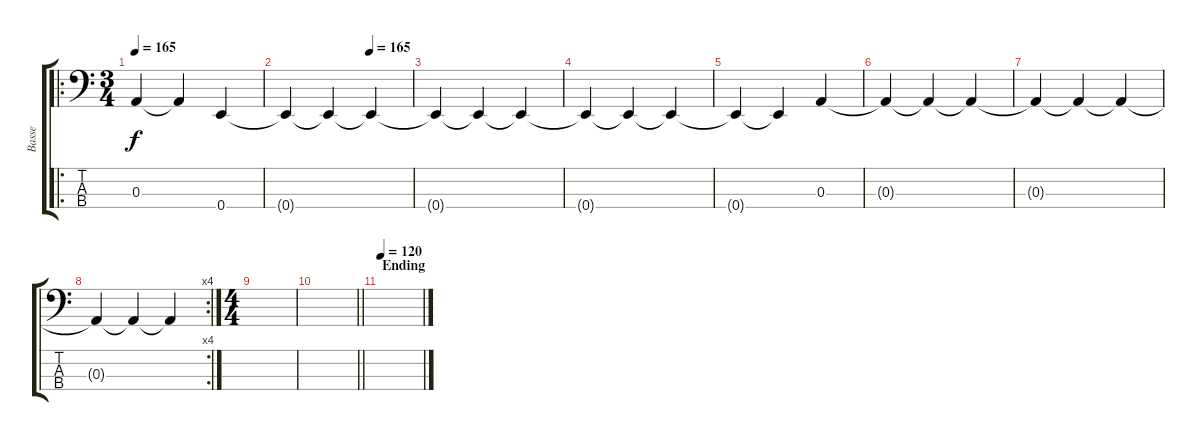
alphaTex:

\track ("Basse" "Basse") {instrument electricbassfinger}
\staff {score tabs}
\tuning (G2 D2 A1 E1) {hide}
\ro
\ts (3 4)
\tempo 165
\clef f4
\ks c
0.3{t}.4{dy f} 0.3{t}.4 0.4.4 |
\tempo (165 0.6666666666666666)
0.4{t}.4 0.4{t}.4 0.4{t}.4 |
0.4{t}.4 0.4{t}.4 0.4{t}.4 |
0.4{t}.4 0.4{t}.4 0.4{t}.4 |
0.4{t}.4 0.4{t}.4 0.3.4 |
0.3{t}.4 0.3{t}.4 0.3{t}.4 |
0.3{t}.4 0.3{t}.4 0.3{t}.4 |
\rc 4
0.3{t}.4 0.3{t}.4 0.3{t}.4 |
\ts (4 4)
|
\barLineRight lightlight
|
\section ("" "Ending")
\tempo 120
